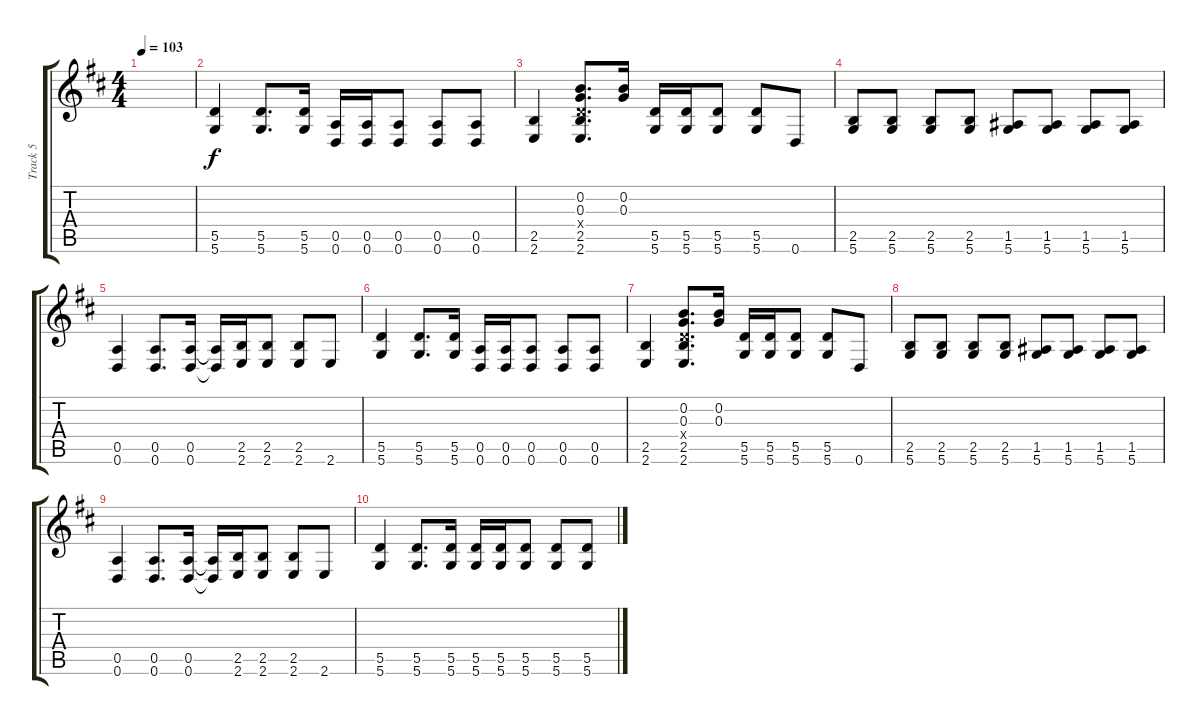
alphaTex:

\track ("Track 5" "Track 5") {instrument overdrivenguitar}
\staff {score tabs}
\tuning (E4 B3 G3 D3 A2 D2) {hide}
\ts (4 4)
\tempo 103
\clef g2
\ks d
|
(5.5 5.6).4 (5.5 5.6).8{d} (5.5 5.6).16 (0.5 0.6).16 (0.5 0.6).16 (0.5 0.6).8 (0.5 0.6).8 (0.5 0.6).8 |
(2.5 2.6).4 (0.2 0.3 0.4{x} 2.5 2.6).8{d} (0.2 0.3).16 (5.5 5.6).16 (5.5 5.6).16 (5.5 5.6).8 (5.5 5.6).8 0.6.8 |
(2.5 5.6).8 (2.5 5.6).8 (2.5 5.6).8 (2.5 5.6).8 (1.5 5.6).8 (1.5 5.6).8 (1.5 5.6).8 (1.5 5.6).8 |
(0.5 0.6).4 (0.5 0.6).8{d} (0.5 0.6).16 (0.5{t} 0.6{t}).16 (2.5 2.6).16 (2.5 2.6).8 (2.5 2.6).8 2.6.8 |
(5.5 5.6).4 (5.5 5.6).8{d} (5.5 5.6).16 (0.5 0.6).16 (0.5 0.6).16 (0.5 0.6).8 (0.5 0.6).8 (0.5 0.6).8 |
(2.5 2.6).4 (0.2 0.3 0.4{x} 2.5 2.6).8{d} (0.2 0.3).16 (5.5 5.6).16 (5.5 5.6).16 (5.5 5.6).8 (5.5 5.6).8 0.6.8 |
(2.5 5.6).8 (2.5 5.6).8 (2.5 5.6).8 (2.5 5.6).8 (1.5 5.6).8 (1.5 5.6).8 (1.5 5.6).8 (1.5 5.6).8 |
(0.5 0.6).4 (0.5 0.6).8{d} (0.5 0.6).16 (0.5{t} 0.6{t}).16 (2.5 2.6).16 (2.5 2.6).8 (2.5 2.6).8 2.6.8 |
(5.5 5.6).4 (5.5 5.6).8{d} (5.5 5.6).16 (5.5 5.6).16 (5.5 5.6).16 (5.5 5.6).8 (5.5 5.6).8 (5.5 5.6).8
